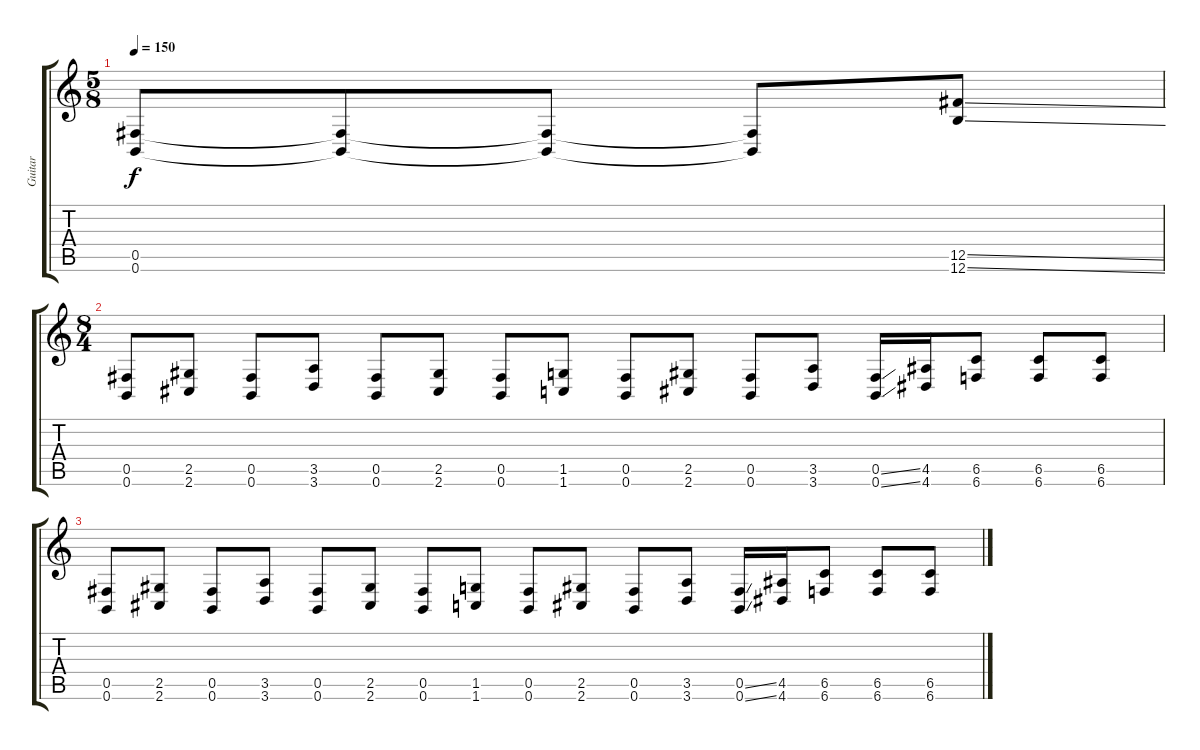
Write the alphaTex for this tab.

\track ("Guitar" "Guitar") {instrument distortionguitar}
\staff {score tabs}
\tuning (Db4 Ab3 E3 B2 Gb2 B1) {hide}
\ts (5 8)
\tempo 150
\clef g2
\ks c
(0.5 0.6).8{dy f} (0.5{t} 0.6{t}).8 (0.5{t} 0.6{t}).8 (0.5{t} 0.6{t}).8 (12.5{ss} 12.6{ss}).8 |
\ts (8 4)
(0.5 0.6).8 (2.5 2.6).8 (0.5 0.6).8 (3.5 3.6).8 (0.5 0.6).8 (2.5 2.6).8 (0.5 0.6).8 (1.5 1.6).8 (0.5 0.6).8 (2.5 2.6).8 (0.5 0.6).8 (3.5 3.6).8 (0.5{ss} 0.6{ss}).16 (4.5 4.6).16 (6.5 6.6).8 (6.5 6.6).8 (6.5 6.6).8 |
(0.5 0.6).8 (2.5 2.6).8 (0.5 0.6).8 (3.5 3.6).8 (0.5 0.6).8 (2.5 2.6).8 (0.5 0.6).8 (1.5 1.6).8 (0.5 0.6).8 (2.5 2.6).8 (0.5 0.6).8 (3.5 3.6).8 (0.5{ss} 0.6{ss}).16 (4.5 4.6).16 (6.5 6.6).8 (6.5 6.6).8 (6.5 6.6).8
